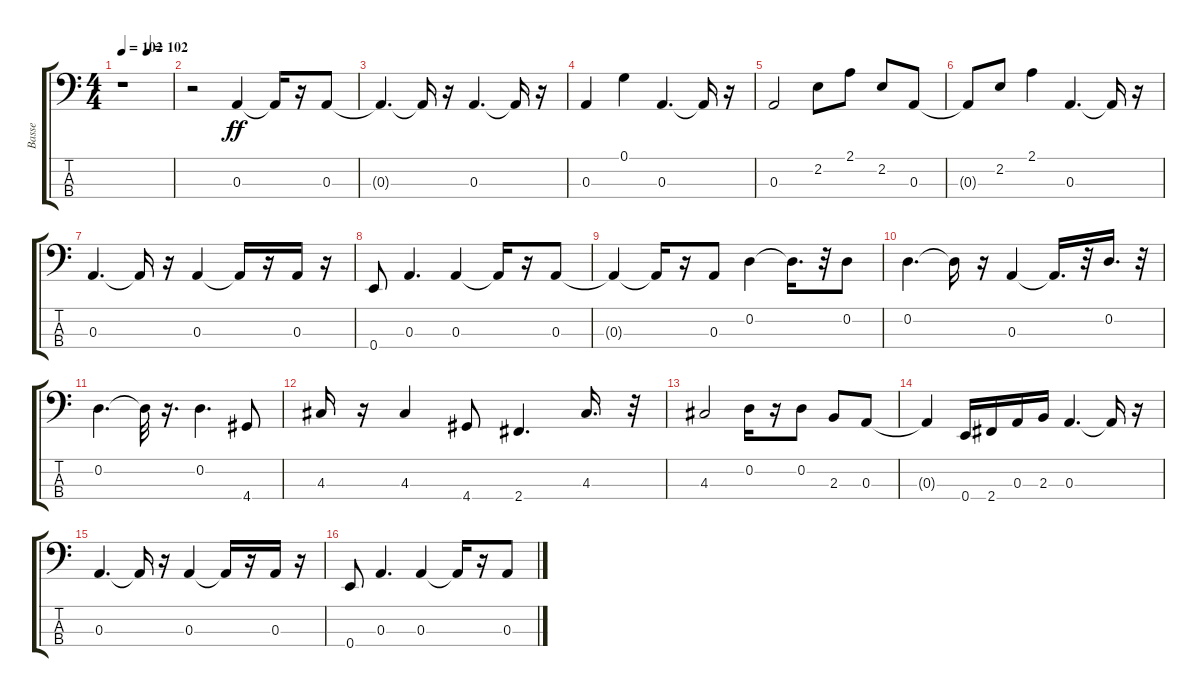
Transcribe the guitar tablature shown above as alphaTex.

\track ("Basse" "Basse") {instrument electricbassfinger}
\staff {score tabs}
\tuning (G2 D2 A1 E1) {hide}
\ts (4 4)
\tempo 102
\tempo (102 0.5)
\clef f4
\ks c
r.1{dy ff} |
r.2 0.3.4 0.3{t}.16 r.16 0.3.8 |
0.3{t}.4{d} 0.3{t}.16 r.16 0.3.4{d} 0.3{t}.16 r.16 |
0.3.4 0.1.4 0.3.4{d} 0.3{t}.16 r.16 |
0.3.2 2.2.8 2.1.8 2.2.8 0.3.8 |
0.3{t}.8 2.2.8 2.1.4 0.3.4{d} 0.3{t}.16 r.16 |
0.3.4{d} 0.3{t}.16 r.16 0.3.4 0.3{t}.16 r.16 0.3.16 r.16 |
0.4.8 0.3.4{d} 0.3.4 0.3{t}.16 r.16 0.3.8 |
0.3{t}.4 0.3{t}.16 r.16 0.3.8 0.2.4 0.2{t}.16{d} r.32 0.2.8 |
0.2.4{d} 0.2{t}.16 r.16 0.3.4 0.3{t}.16{d} r.32 0.2.16{d} r.32 |
0.2.4{d} 0.2{t}.32 r.16{d} 0.2.4{d} 4.4.8 |
4.3.16 r.16 4.3.4 4.4.8 2.4.4{d} 4.3.16{d} r.32 |
4.3.2 0.2.16 r.16 0.2.8 2.3.8 0.3.8 |
0.3{t}.4 0.4.16 2.4.16 0.3.16 2.3.16 0.3.4{d} 0.3{t}.16 r.16 |
0.3.4{d} 0.3{t}.16 r.16 0.3.4 0.3{t}.16 r.16 0.3.16 r.16 |
0.4.8 0.3.4{d} 0.3.4 0.3{t}.16 r.16 0.3.8
